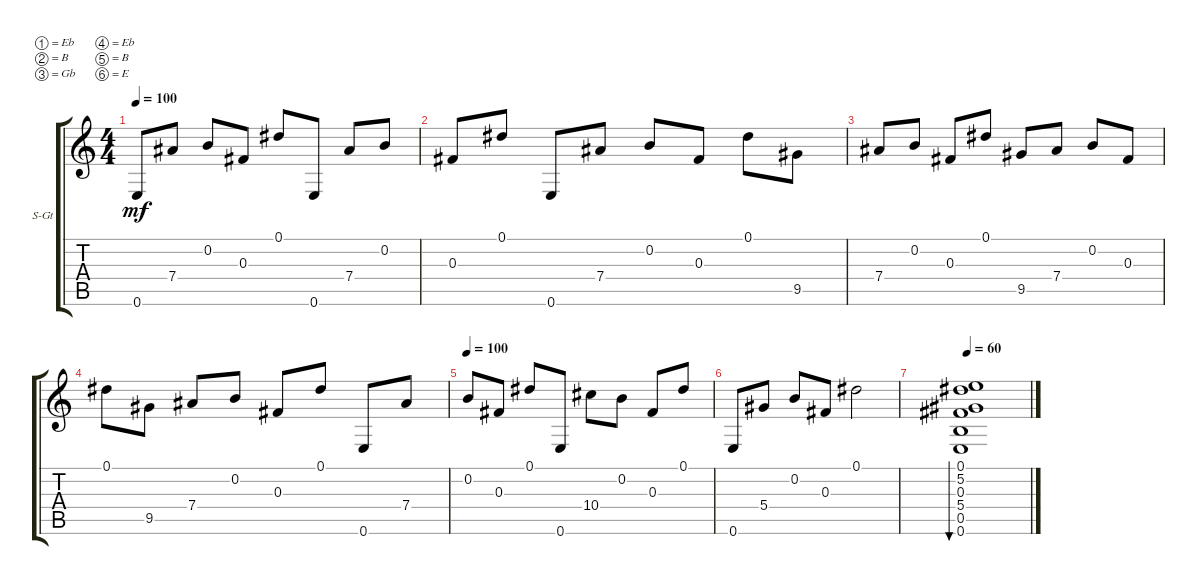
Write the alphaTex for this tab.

\bracketExtendMode groupsimilarinstruments
\firstSystemTrackNameOrientation horizontal
\otherSystemsTrackNameOrientation horizontal
\track ("Andy Mckee" "S-Gt") {instrument acousticguitarsteel}
\staff {score tabs}
\tuning (Eb4 B3 Gb3 Eb3 B2 E2)
\ts (4 4)
\tempo 100
\clef g2
\ks c
0.6.8{dy mf} 7.4.8 0.2.8 0.3.8 0.1.8 0.6.8 7.4.8 0.2.8 |
0.3.8 0.1.8 0.6.8 7.4.8 0.2.8 0.3.8 0.1.8 9.5.8 |
7.4.8 0.2.8 0.3.8 0.1.8 9.5.8 7.4.8 0.2.8 0.3.8 |
0.1.8 9.5.8 7.4.8 0.2.8 0.3.8 0.1.8 0.6.8 7.4.8 |
\tempo 100
0.2.8 0.3.8 0.1.8 0.6.8 10.4.8 0.2.8 0.3.8 0.1.8 |
0.6.8 5.4.8 0.2.8 0.3.8 0.1.2 |
\tempo 60
(0.1 5.2 0.3 5.4 0.5 0.6).1{bu 240}
